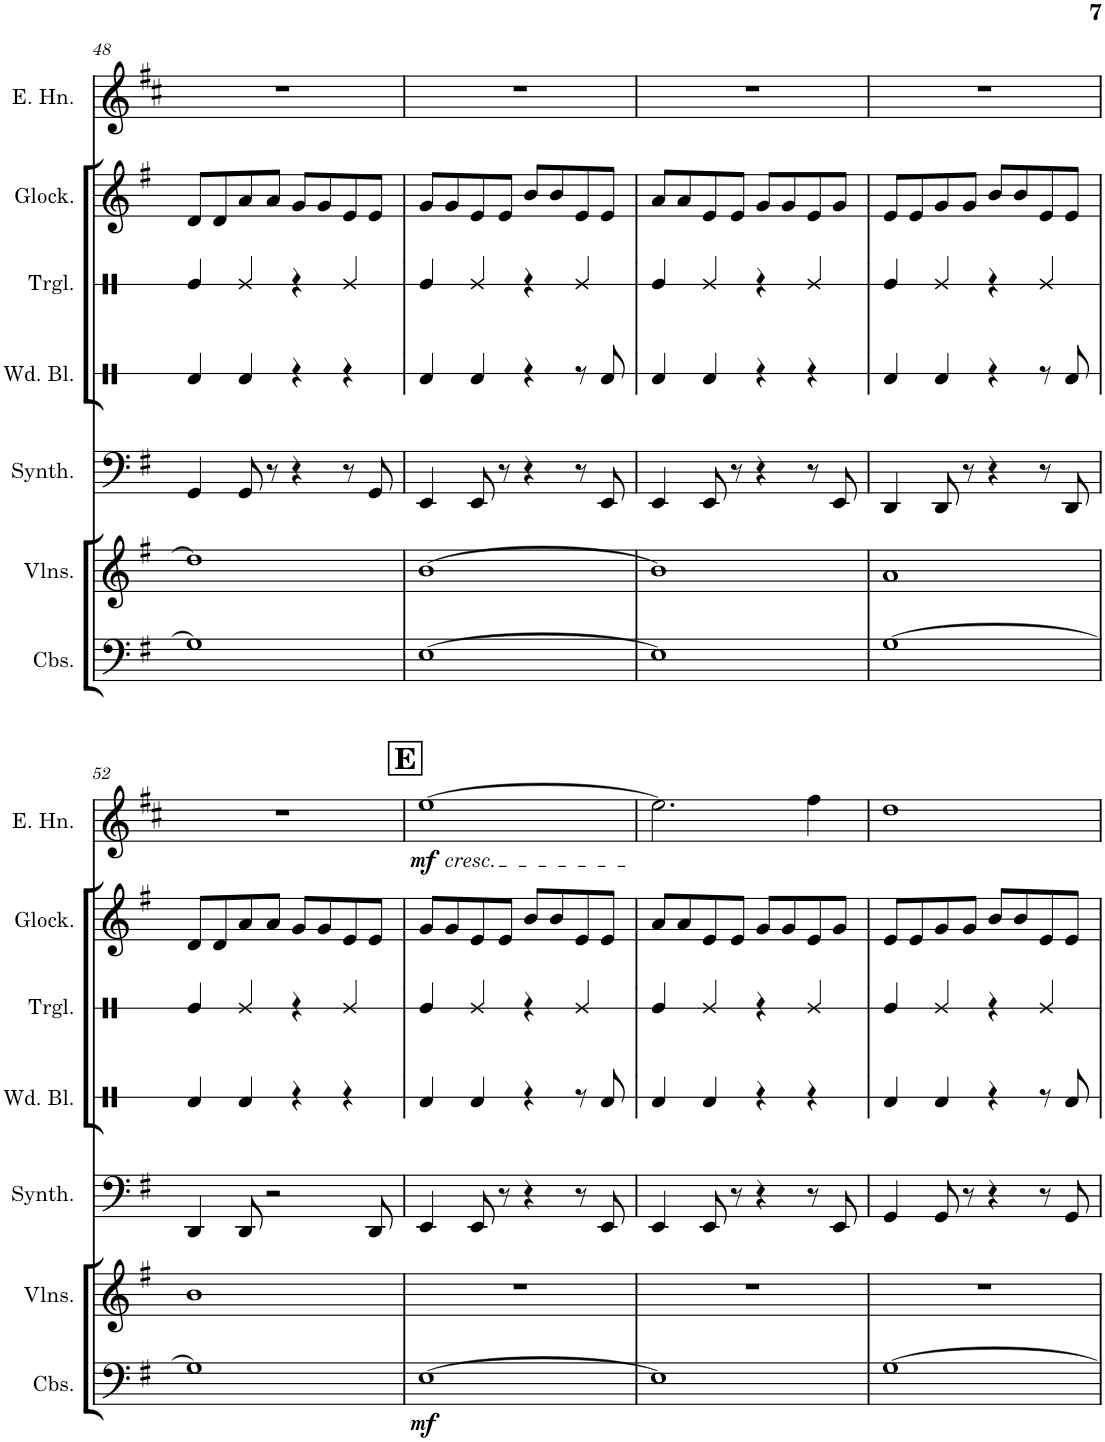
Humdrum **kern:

**kern	**dynam	**kern	**kern	**kern	**kern	**kern	**kern	**dynam
*part7	*part7	*part6	*part5	*part4	*part3	*part2	*part1	*part1
*staff7	*staff7	*staff6	*staff5	*staff4	*staff3	*staff2	*staff1	*staff1
*I"Contrabasses	*	*I"Violins	*I"Bass Synthesizer	*I"Wood Blocks	*I"Triangle	*I"Glockenspiel	*I"English Horn	*
*I'Cbs.	*	*I'Vlns.	*I'Synth.	*I'Wd. Bl.	*I'Trgl.	*I'Glock.	*I'E. Hn.	*
!!LO:PB:g=z
*clefF4	*	*clefG2	*clefF4	*clefX	*clefX	*clefG2	*clefG2	*
*Trd7c12	*	*	*	*	*	*Trd-14c-24	*Trd4c7	*
*k[f#]	*	*k[f#]	*k[f#]	*k[]	*k[]	*k[f#]	*k[f#c#]	*
*M4/4	*	*M4/4	*M4/4	*M4/4	*M4/4	*M4/4	*M4/4	*
=48	=48	=48	=48	=48	=48	=48	=48	=48
1G]	.	1dd]	4GG/	4Rd/	4Re/	8d/L	1r	.
.	.	.	.	.	.	8d/	.	.
.	.	.	8GG/	4Rd/	4Re/	8a/	.	.
.	.	.	8r	.	.	8a/J	.	.
.	.	.	4r	4r	4r	8g/L	.	.
.	.	.	.	.	.	8g/	.	.
.	.	.	8r	4r	4Re/	8e/	.	.
.	.	.	8GG/	.	.	8e/J	.	.
=49	=49	=49	=49	=49	=49	=49	=49	=49
[1E	.	[1b	4EE/	4Rd/	4Re/	8g/L	1r	.
.	.	.	.	.	.	8g/	.	.
.	.	.	8EE/	4Rd/	4Re/	8e/	.	.
.	.	.	8r	.	.	8e/J	.	.
.	.	.	4r	4r	4r	8b/L	.	.
.	.	.	.	.	.	8b/	.	.
.	.	.	8r	8r	4Re/	8e/	.	.
.	.	.	8EE/	8Rd/	.	8e/J	.	.
=50	=50	=50	=50	=50	=50	=50	=50	=50
1E]	.	1b]	4EE/	4Rd/	4Re/	8a/L	1r	.
.	.	.	.	.	.	8a/	.	.
.	.	.	8EE/	4Rd/	4Re/	8e/	.	.
.	.	.	8r	.	.	8e/J	.	.
.	.	.	4r	4r	4r	8g/L	.	.
.	.	.	.	.	.	8g/	.	.
.	.	.	8r	4r	4Re/	8e/	.	.
.	.	.	8EE/	.	.	8g/J	.	.
=51	=51	=51	=51	=51	=51	=51	=51	=51
[1G	.	1a	4DD/	4Rd/	4Re/	8e/L	1r	.
.	.	.	.	.	.	8e/	.	.
.	.	.	8DD/	4Rd/	4Re/	8g/	.	.
.	.	.	8r	.	.	8g/J	.	.
.	.	.	4r	4r	4r	8b/L	.	.
.	.	.	.	.	.	8b/	.	.
.	.	.	8r	8r	4Re/	8e/	.	.
.	.	.	8DD/	8Rd/	.	8e/J	.	.
!!LO:LB:g=z
=52	=52	=52	=52	=52	=52	=52	=52	=52
1G]	.	1b	4DD/	4Rd/	4Re/	8d/L	1r	.
.	.	.	.	.	.	8d/	.	.
.	.	.	8DD/	4Rd/	4Re/	8a/	.	.
.	.	.	2r	.	.	8a/J	.	.
.	.	.	.	4r	4r	8g/L	.	.
.	.	.	.	.	.	8g/	.	.
.	.	.	.	4r	4Re/	8e/	.	.
.	.	.	8DD/	.	.	8e/J	.	.
!!LO:REH:place=s1:a:B:cj:fs=14:t=E
=53	=53	=53	=53	=53	=53	=53	=53	=53
!	!	!	!	!	!	!	!LO:TX:b:i:t=cresc.	!
!	!LO:DY:b	!	!	!	!	!	!	!LO:DY:b
[1E	mf	1r	4EE/	4Rd/	4Re/	8g/L	[1ee	mf
.	.	.	.	.	.	8g/	.	.
.	.	.	8EE/	4Rd/	4Re/	8e/	.	.
.	.	.	8r	.	.	8e/J	.	.
.	.	.	4r	4r	4r	8b/L	.	.
.	.	.	.	.	.	8b/	.	.
.	.	.	8r	8r	4Re/	8e/	.	.
.	.	.	8EE/	8Rd/	.	8e/J	.	.
=54	=54	=54	=54	=54	=54	=54	=54	=54
1E]	.	1r	4EE/	4Rd/	4Re/	8a/L	2.ee\]	.
.	.	.	.	.	.	8a/	.	.
.	.	.	8EE/	4Rd/	4Re/	8e/	.	.
.	.	.	8r	.	.	8e/J	.	.
.	.	.	4r	4r	4r	8g/L	.	.
.	.	.	.	.	.	8g/	.	.
.	.	.	8r	4r	4Re/	8e/	4ff#\	.
.	.	.	8EE/	.	.	8g/J	.	.
=55	=55	=55	=55	=55	=55	=55	=55	=55
[1G	.	1r	4GG/	4Rd/	4Re/	8e/L	1dd	.
.	.	.	.	.	.	8e/	.	.
.	.	.	8GG/	4Rd/	4Re/	8g/	.	.
.	.	.	8r	.	.	8g/J	.	.
.	.	.	4r	4r	4r	8b/L	.	.
.	.	.	.	.	.	8b/	.	.
.	.	.	8r	8r	4Re/	8e/	.	.
.	.	.	8GG/	8Rd/	.	8e/J	.	.
=	=	=	=	=	=	=	=	=
*-	*-	*-	*-	*-	*-	*-	*-	*-
